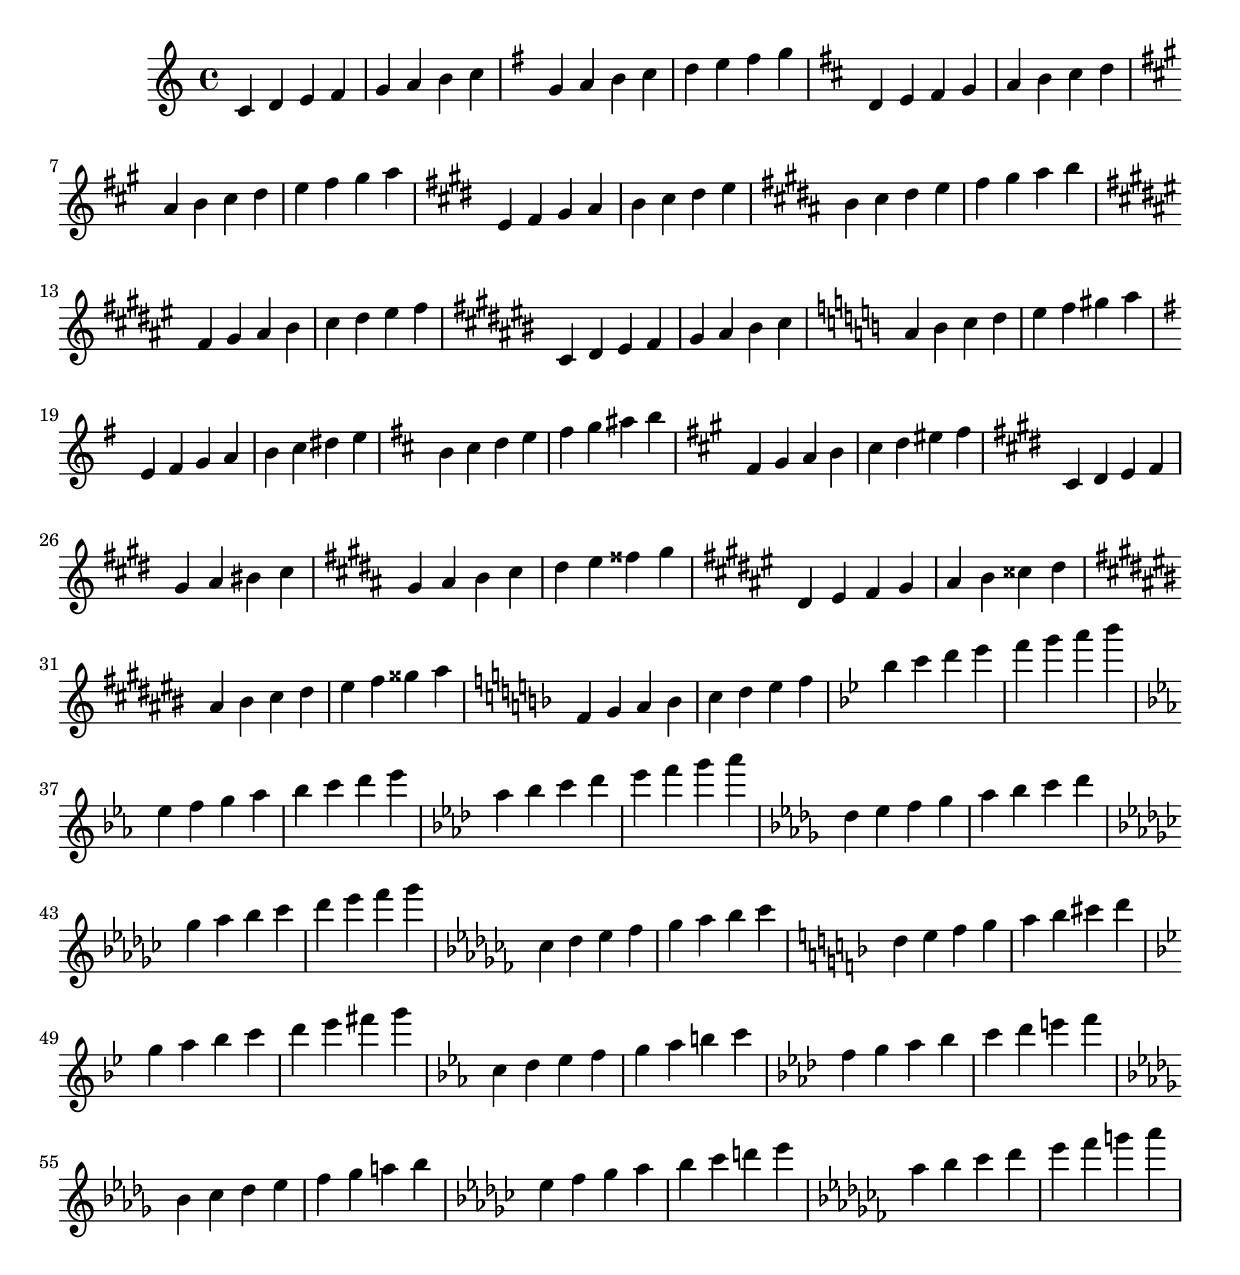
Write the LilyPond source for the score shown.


\version "2.16.0"
% candidate for regression.  -gp
\header {
  texidoc="Converting LilyPond input to MIDI and then again back with
  @code{midi2ly.py} is a reversible procedure in some simple cases,
  which mean that the original @code{.ly} -file and the one converted 
  back from the generated @code{.midi} -file do not differ.
  Here are produced some scales.
  
  "
}

%{
  This means, doing:

    lilypond input/test/midi-scales.ly
    midi2ly midi-scales.midi
    diff -u input/test/midi-scales.ly midi-scales-midi.ly

  should show no differences at all in \key commands or notes.

  Therefore, do not reformat this file unless midi2ly changes.

  1.7.30 reformatted, because
  midi2ly now outpts 1 bar per line and adds bar checks and numbers.

%}

scales =  \relative c {

  % [INSTRUMENT_NAME] bright acoustic
  \key c \major  % sharp-major
  c'4 d e f |
  g a b c |

  \key g \major
  g a b c |
  d e fis g |

  \key d \major
  d, e fis g |
  a b cis d |

  \key a \major
  a b cis d |
  e fis gis a |

  \key e \major
  e, fis gis a |
  b cis dis e |

  \key b \major
  b cis dis e |
  fis gis ais b |

  \key fis \major
  fis, gis ais b |
  cis dis eis fis |

  \key cis \major
  cis, dis eis fis |
  gis ais bis cis |

  \key a \minor  % sharp-minor
  a b c d |
  e f gis a |

  \key e \minor
  e, fis g a |
  b c dis e |

  \key b \minor
  b cis d e |
  fis g ais b |

  \key fis \minor
  fis, gis a b |
  cis d eis fis |

  \key cis \minor
  cis, dis e fis |
  gis a bis cis |

  \key gis \minor
  gis ais b cis |
  dis e fisis gis |

  \key dis \minor
  dis, eis fis gis |
  ais b cisis dis |

  \key ais \minor
  ais bis cis dis |
  eis fis gisis ais |

  \key f \major  % flat-major
  f, g a bes |
  c d e f |

  \key bes \major
  bes c d ees |
  f g a bes |

  \key ees \major
  ees,, f g aes |
  bes c d ees |

  \key aes \major
  aes, bes c des |
  ees f g aes |

  \key des \major
  des,, ees f ges |
  aes bes c des |

  \key ges \major
  ges, aes bes ces |
  des ees f ges |

  \key ces \major
  ces,, des ees fes |
  ges aes bes ces |

  \key d \minor  % flat-minor
  d, e f g |
  a bes cis d |

  \key g \minor
  g, a bes c |
  d ees fis g |

  \key c \minor
  c,, d ees f |
  g aes b c |

  \key f \minor
  f, g aes bes |
  c des e f |

  \key bes \minor
  bes,, c des ees |
  f ges a bes |

  \key ees \minor
  ees, f ges aes |
  bes ces d ees |

  \key aes \minor
  aes, bes ces des |
  ees fes g aes |
}

\score {
  \context Voice \scales
  \layout { }
  \midi { }
}

